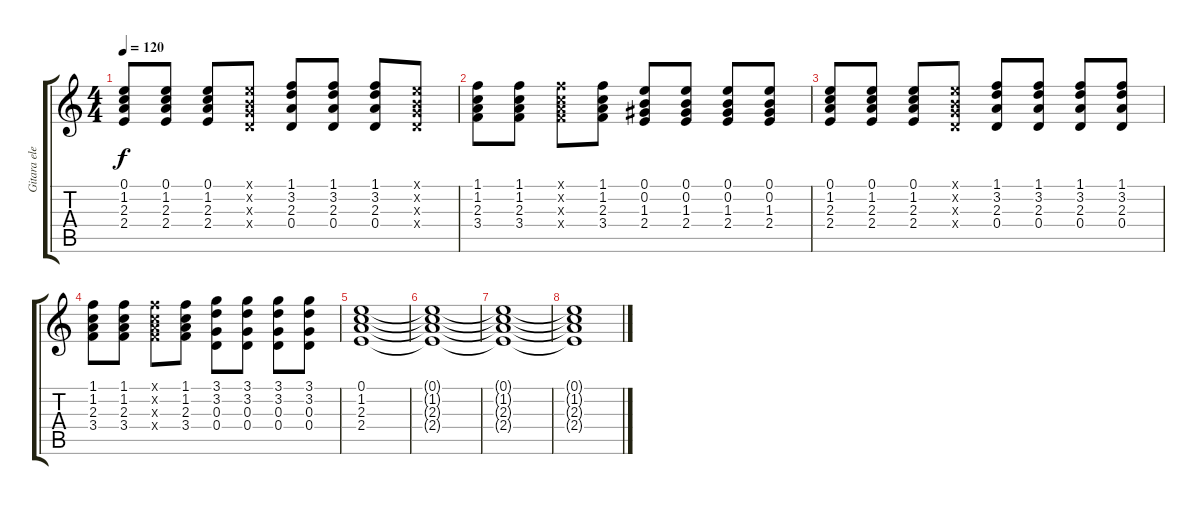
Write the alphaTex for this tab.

\track ("Gitara elektryczna (II)" "Gitara ele") {instrument distortionguitar}
\staff {score tabs}
\tuning (E4 B3 G3 D3 A2 E2) {hide}
\ts (4 4)
\tempo 120
\clef g2
\ks c
(0.1 1.2 2.3 2.4).8{dy f} (0.1 1.2 2.3 2.4).8 (0.1 1.2 2.3 2.4).8 (0.1{x} 0.2{x} 0.3{x} 0.4{x}).8 (1.1 3.2 2.3 0.4).8 (1.1 3.2 2.3 0.4).8 (1.1 3.2 2.3 0.4).8 (0.1{x} 0.2{x} 0.3{x} 0.4{x}).8 |
(1.1 1.2 2.3 3.4).8 (1.1 1.2 2.3 3.4).8 (1.1{x} 1.2{x} 2.3{x} 3.4{x}).8 (1.1 1.2 2.3 3.4).8 (0.1 0.2 1.3 2.4).8 (0.1 0.2 1.3 2.4).8 (0.1 0.2 1.3 2.4).8 (0.1 0.2 1.3 2.4).8 |
(0.1 1.2 2.3 2.4).8 (0.1 1.2 2.3 2.4).8 (0.1 1.2 2.3 2.4).8 (0.1{x} 0.2{x} 0.3{x} 0.4{x}).8 (1.1 3.2 2.3 0.4).8 (1.1 3.2 2.3 0.4).8 (1.1 3.2 2.3 0.4).8 (1.1 3.2 2.3 0.4).8 |
(1.1 1.2 2.3 3.4).8 (1.1 1.2 2.3 3.4).8 (1.1{x} 1.2{x} 2.3{x} 3.4{x}).8 (1.1 1.2 2.3 3.4).8 (3.1 3.2 0.3 0.4).8 (3.1 3.2 0.3 0.4).8 (3.1 3.2 0.3 0.4).8 (3.1 3.2 0.3 0.4).8 |
(0.1 1.2 2.3 2.4).1 |
(0.1{t} 1.2{t} 2.3{t} 2.4{t}).1 |
(0.1{t} 1.2{t} 2.3{t} 2.4{t}).1 |
(0.1{t} 1.2{t} 2.3{t} 2.4{t}).1
